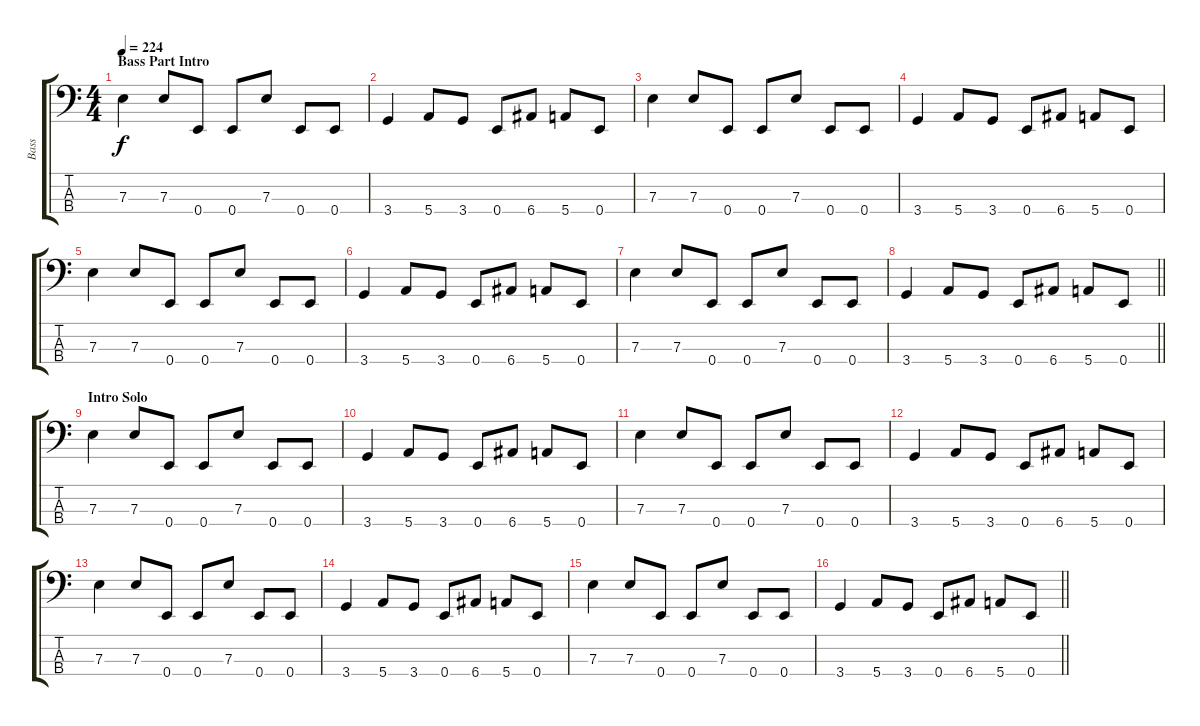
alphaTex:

\track ("Bass" "Bass") {instrument electricbasspick}
\staff {score tabs}
\tuning (G2 D2 A1 E1) {hide}
\ts (4 4)
\section ("" "Bass Part Intro")
\tempo 224
\clef f4
\ks c
7.3.4{dy f} 7.3.8 0.4.8 0.4.8 7.3.8 0.4.8 0.4.8 |
3.4.4 5.4.8 3.4.8 0.4.8 6.4.8 5.4.8 0.4.8 |
7.3.4 7.3.8 0.4.8 0.4.8 7.3.8 0.4.8 0.4.8 |
3.4.4 5.4.8 3.4.8 0.4.8 6.4.8 5.4.8 0.4.8 |
7.3.4 7.3.8 0.4.8 0.4.8 7.3.8 0.4.8 0.4.8 |
3.4.4 5.4.8 3.4.8 0.4.8 6.4.8 5.4.8 0.4.8 |
7.3.4 7.3.8 0.4.8 0.4.8 7.3.8 0.4.8 0.4.8 |
\barLineRight lightlight
3.4.4 5.4.8 3.4.8 0.4.8 6.4.8 5.4.8 0.4.8 |
\section ("" "Intro Solo")
7.3.4{volume 13} 7.3.8 0.4.8 0.4.8 7.3.8 0.4.8 0.4.8 |
3.4.4 5.4.8 3.4.8 0.4.8 6.4.8 5.4.8 0.4.8 |
7.3.4 7.3.8 0.4.8 0.4.8 7.3.8 0.4.8 0.4.8 |
3.4.4 5.4.8 3.4.8 0.4.8 6.4.8 5.4.8 0.4.8 |
7.3.4 7.3.8 0.4.8 0.4.8 7.3.8 0.4.8 0.4.8 |
3.4.4 5.4.8 3.4.8 0.4.8 6.4.8 5.4.8 0.4.8 |
7.3.4 7.3.8 0.4.8 0.4.8 7.3.8 0.4.8 0.4.8 |
\barLineRight lightlight
3.4.4 5.4.8 3.4.8 0.4.8 6.4.8 5.4.8 0.4.8
